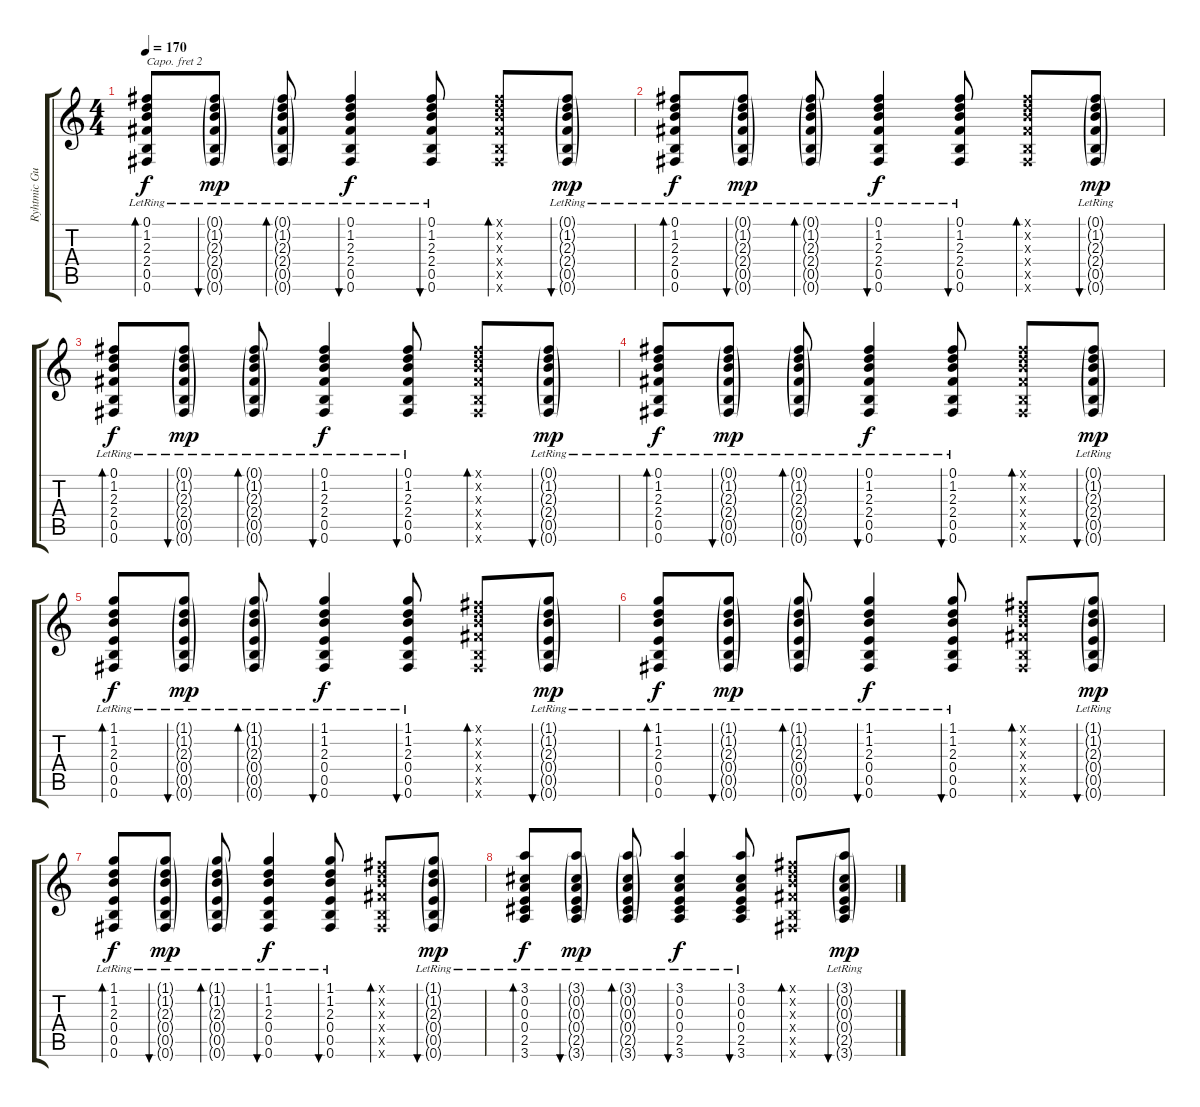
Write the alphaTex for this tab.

\track ("Ryhtmic Guitar" "Ryhtmic Gu") {instrument acousticguitarnylon}
\staff {score tabs}
\capo 2
\tuning (E4 B3 G3 D3 A2 E2) {hide}
\ts (4 4)
\tempo 170
\clef g2
\ks c
(0.1{lr} 1.2{lr} 2.3{lr} 2.4{lr} 0.5{lr} 0.6{lr}).8{bd 30 dy f} (0.1{g lr} 1.2{g lr} 2.3{g lr} 2.4{g lr} 0.5{g lr} 0.6{g lr}).8{bu 30 dy mp} (0.1{g lr} 1.2{g lr} 2.3{g lr} 2.4{g lr} 0.5{g lr} 0.6{g lr}).8{bd 30} (0.1{lr} 1.2{lr} 2.3{lr} 2.4{lr} 0.5{lr} 0.6{lr}).4{bu 30 dy f} (0.1{lr} 1.2{lr} 2.3{lr} 2.4{lr} 0.5{lr} 0.6{lr}).8{bu 30} (0.1{x} 1.2{x} 2.3{x} 2.4{x} 0.5{x} 0.6{x}).8{bd 60} (0.1{g lr} 1.2{g lr} 2.3{g lr} 2.4{g lr} 0.5{g lr} 0.6{g lr}).8{bu 30 dy mp} |
(0.1{lr} 1.2{lr} 2.3{lr} 2.4{lr} 0.5{lr} 0.6{lr}).8{bd 30 dy f} (0.1{g lr} 1.2{g lr} 2.3{g lr} 2.4{g lr} 0.5{g lr} 0.6{g lr}).8{bu 30 dy mp} (0.1{g lr} 1.2{g lr} 2.3{g lr} 2.4{g lr} 0.5{g lr} 0.6{g lr}).8{bd 30} (0.1{lr} 1.2{lr} 2.3{lr} 2.4{lr} 0.5{lr} 0.6{lr}).4{bu 30 dy f} (0.1{lr} 1.2{lr} 2.3{lr} 2.4{lr} 0.5{lr} 0.6{lr}).8{bu 30} (0.1{x} 1.2{x} 2.3{x} 2.4{x} 0.5{x} 0.6{x}).8{bd 60} (0.1{g lr} 1.2{g lr} 2.3{g lr} 2.4{g lr} 0.5{g lr} 0.6{g lr}).8{bu 30 dy mp} |
(0.1{lr} 1.2{lr} 2.3{lr} 2.4{lr} 0.5{lr} 0.6{lr}).8{bd 30 dy f} (0.1{g lr} 1.2{g lr} 2.3{g lr} 2.4{g lr} 0.5{g lr} 0.6{g lr}).8{bu 30 dy mp} (0.1{g lr} 1.2{g lr} 2.3{g lr} 2.4{g lr} 0.5{g lr} 0.6{g lr}).8{bd 30} (0.1{lr} 1.2{lr} 2.3{lr} 2.4{lr} 0.5{lr} 0.6{lr}).4{bu 30 dy f} (0.1{lr} 1.2{lr} 2.3{lr} 2.4{lr} 0.5{lr} 0.6{lr}).8{bu 30} (0.1{x} 1.2{x} 2.3{x} 2.4{x} 0.5{x} 0.6{x}).8{bd 60} (0.1{g lr} 1.2{g lr} 2.3{g lr} 2.4{g lr} 0.5{g lr} 0.6{g lr}).8{bu 30 dy mp} |
(0.1{lr} 1.2{lr} 2.3{lr} 2.4{lr} 0.5{lr} 0.6{lr}).8{bd 30 dy f} (0.1{g lr} 1.2{g lr} 2.3{g lr} 2.4{g lr} 0.5{g lr} 0.6{g lr}).8{bu 30 dy mp} (0.1{g lr} 1.2{g lr} 2.3{g lr} 2.4{g lr} 0.5{g lr} 0.6{g lr}).8{bd 30} (0.1{lr} 1.2{lr} 2.3{lr} 2.4{lr} 0.5{lr} 0.6{lr}).4{bu 30 dy f} (0.1{lr} 1.2{lr} 2.3{lr} 2.4{lr} 0.5{lr} 0.6{lr}).8{bu 30} (0.1{x} 1.2{x} 2.3{x} 2.4{x} 0.5{x} 0.6{x}).8{bd 60} (0.1{g lr} 1.2{g lr} 2.3{g lr} 2.4{g lr} 0.5{g lr} 0.6{g lr}).8{bu 30 dy mp} |
(1.1{lr} 1.2{lr} 2.3{lr} 0.4{lr} 0.5{lr} 0.6{lr}).8{bd 30 dy f} (1.1{g lr} 1.2{g lr} 2.3{g lr} 0.4{g lr} 0.5{g lr} 0.6{g lr}).8{bu 30 dy mp} (1.1{g lr} 1.2{g lr} 2.3{g lr} 0.4{g lr} 0.5{g lr} 0.6{g lr}).8{bd 30} (1.1{lr} 1.2{lr} 2.3{lr} 0.4{lr} 0.5{lr} 0.6{lr}).4{bu 30 dy f} (1.1{lr} 1.2{lr} 2.3{lr} 0.4{lr} 0.5{lr} 0.6{lr}).8{bu 30} (0.1{x} 1.2{x} 2.3{x} 2.4{x} 0.5{x} 0.6{x}).8{bd 60} (1.1{g lr} 1.2{g lr} 2.3{g lr} 0.4{g lr} 0.5{g lr} 0.6{g lr}).8{bu 30 dy mp} |
(1.1{lr} 1.2{lr} 2.3{lr} 0.4{lr} 0.5{lr} 0.6{lr}).8{bd 30 dy f} (1.1{g lr} 1.2{g lr} 2.3{g lr} 0.4{g lr} 0.5{g lr} 0.6{g lr}).8{bu 30 dy mp} (1.1{g lr} 1.2{g lr} 2.3{g lr} 0.4{g lr} 0.5{g lr} 0.6{g lr}).8{bd 30} (1.1{lr} 1.2{lr} 2.3{lr} 0.4{lr} 0.5{lr} 0.6{lr}).4{bu 30 dy f} (1.1{lr} 1.2{lr} 2.3{lr} 0.4{lr} 0.5{lr} 0.6{lr}).8{bu 30} (0.1{x} 1.2{x} 2.3{x} 2.4{x} 0.5{x} 0.6{x}).8{bd 60} (1.1{g lr} 1.2{g lr} 2.3{g lr} 0.4{g lr} 0.5{g lr} 0.6{g lr}).8{bu 30 dy mp} |
(1.1{lr} 1.2{lr} 2.3{lr} 0.4{lr} 0.5{lr} 0.6{lr}).8{bd 30 dy f} (1.1{g lr} 1.2{g lr} 2.3{g lr} 0.4{g lr} 0.5{g lr} 0.6{g lr}).8{bu 30 dy mp} (1.1{g lr} 1.2{g lr} 2.3{g lr} 0.4{g lr} 0.5{g lr} 0.6{g lr}).8{bd 30} (1.1{lr} 1.2{lr} 2.3{lr} 0.4{lr} 0.5{lr} 0.6{lr}).4{bu 30 dy f} (1.1{lr} 1.2{lr} 2.3{lr} 0.4{lr} 0.5{lr} 0.6{lr}).8{bu 30} (0.1{x} 1.2{x} 2.3{x} 2.4{x} 0.5{x} 0.6{x}).8{bd 60} (1.1{g lr} 1.2{g lr} 2.3{g lr} 0.4{g lr} 0.5{g lr} 0.6{g lr}).8{bu 30 dy mp} |
(3.1{lr} 0.2{lr} 0.3{lr} 0.4{lr} 2.5{lr} 3.6{lr}).8{bd 30 dy f} (3.1{g lr} 0.2{g lr} 0.3{g lr} 0.4{g lr} 2.5{g lr} 3.6{g lr}).8{bu 30 dy mp} (3.1{g lr} 0.2{g lr} 0.3{g lr} 0.4{g lr} 2.5{g lr} 3.6{g lr}).8{bd 30} (3.1{lr} 0.2{lr} 0.3{lr} 0.4{lr} 2.5{lr} 3.6{lr}).4{bu 30 dy f} (3.1{lr} 0.2{lr} 0.3{lr} 0.4{lr} 2.5{lr} 3.6{lr}).8{bu 30} (0.1{x} 1.2{x} 2.3{x} 2.4{x} 0.5{x} 0.6{x}).8{bd 60} (3.1{g lr} 0.2{g lr} 0.3{g lr} 0.4{g lr} 2.5{g lr} 3.6{g lr}).8{bu 30 dy mp}
